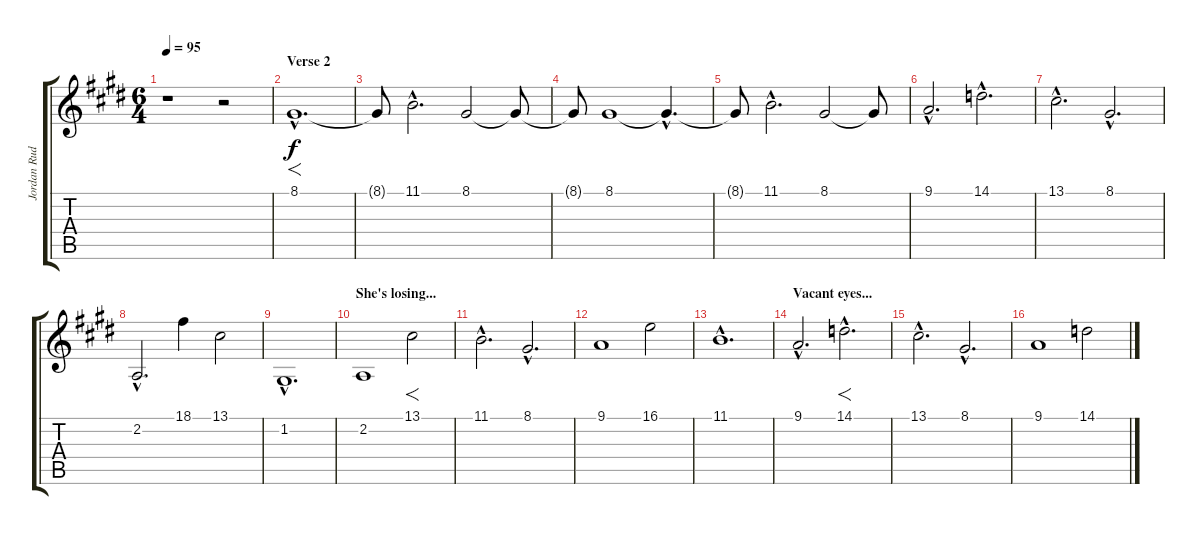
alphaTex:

\track ("Jordan Rudess" "Jordan Rud") {instrument fx2soundtrack}
\staff {score tabs}
\tuning (C4 G3 Eb3 Bb2 F2 C2) {hide}
\ts (6 4)
\tempo 95
\clef g2
\ks c#minor
r.1{dy f} r.2 |
\section ("" "Verse 2")
8.1{hac}.1{f d volume 6 instrument lead6voice} |
8.1{t}.8 11.1{hac}.2{d} 8.1.2 8.1{t}.8 |
8.1{t}.8 8.1.1 8.1{hac t}.4{d} |
8.1{t}.8 11.1{hac}.2{d} 8.1.2 8.1{t}.8 |
9.1{hac}.2{d} 14.1{hac}.2{d} |
13.1{hac}.2{d} 8.1{hac}.2{d} |
2.2{hac}.2{d} 18.1.4 13.1.2 |
1.2{hac}.1{d} |
\section ("" "She's losing...")
2.2.1 13.1.2{f} |
11.1{hac}.2{d} 8.1{hac}.2{d} |
9.1.1 16.1.2 |
11.1{hac}.1{d} |
\section ("" "Vacant eyes...")
9.1{hac}.2{d} 14.1{hac}.2{f d} |
13.1{hac}.2{d} 8.1{hac}.2{d} |
9.1.1 14.1.2
